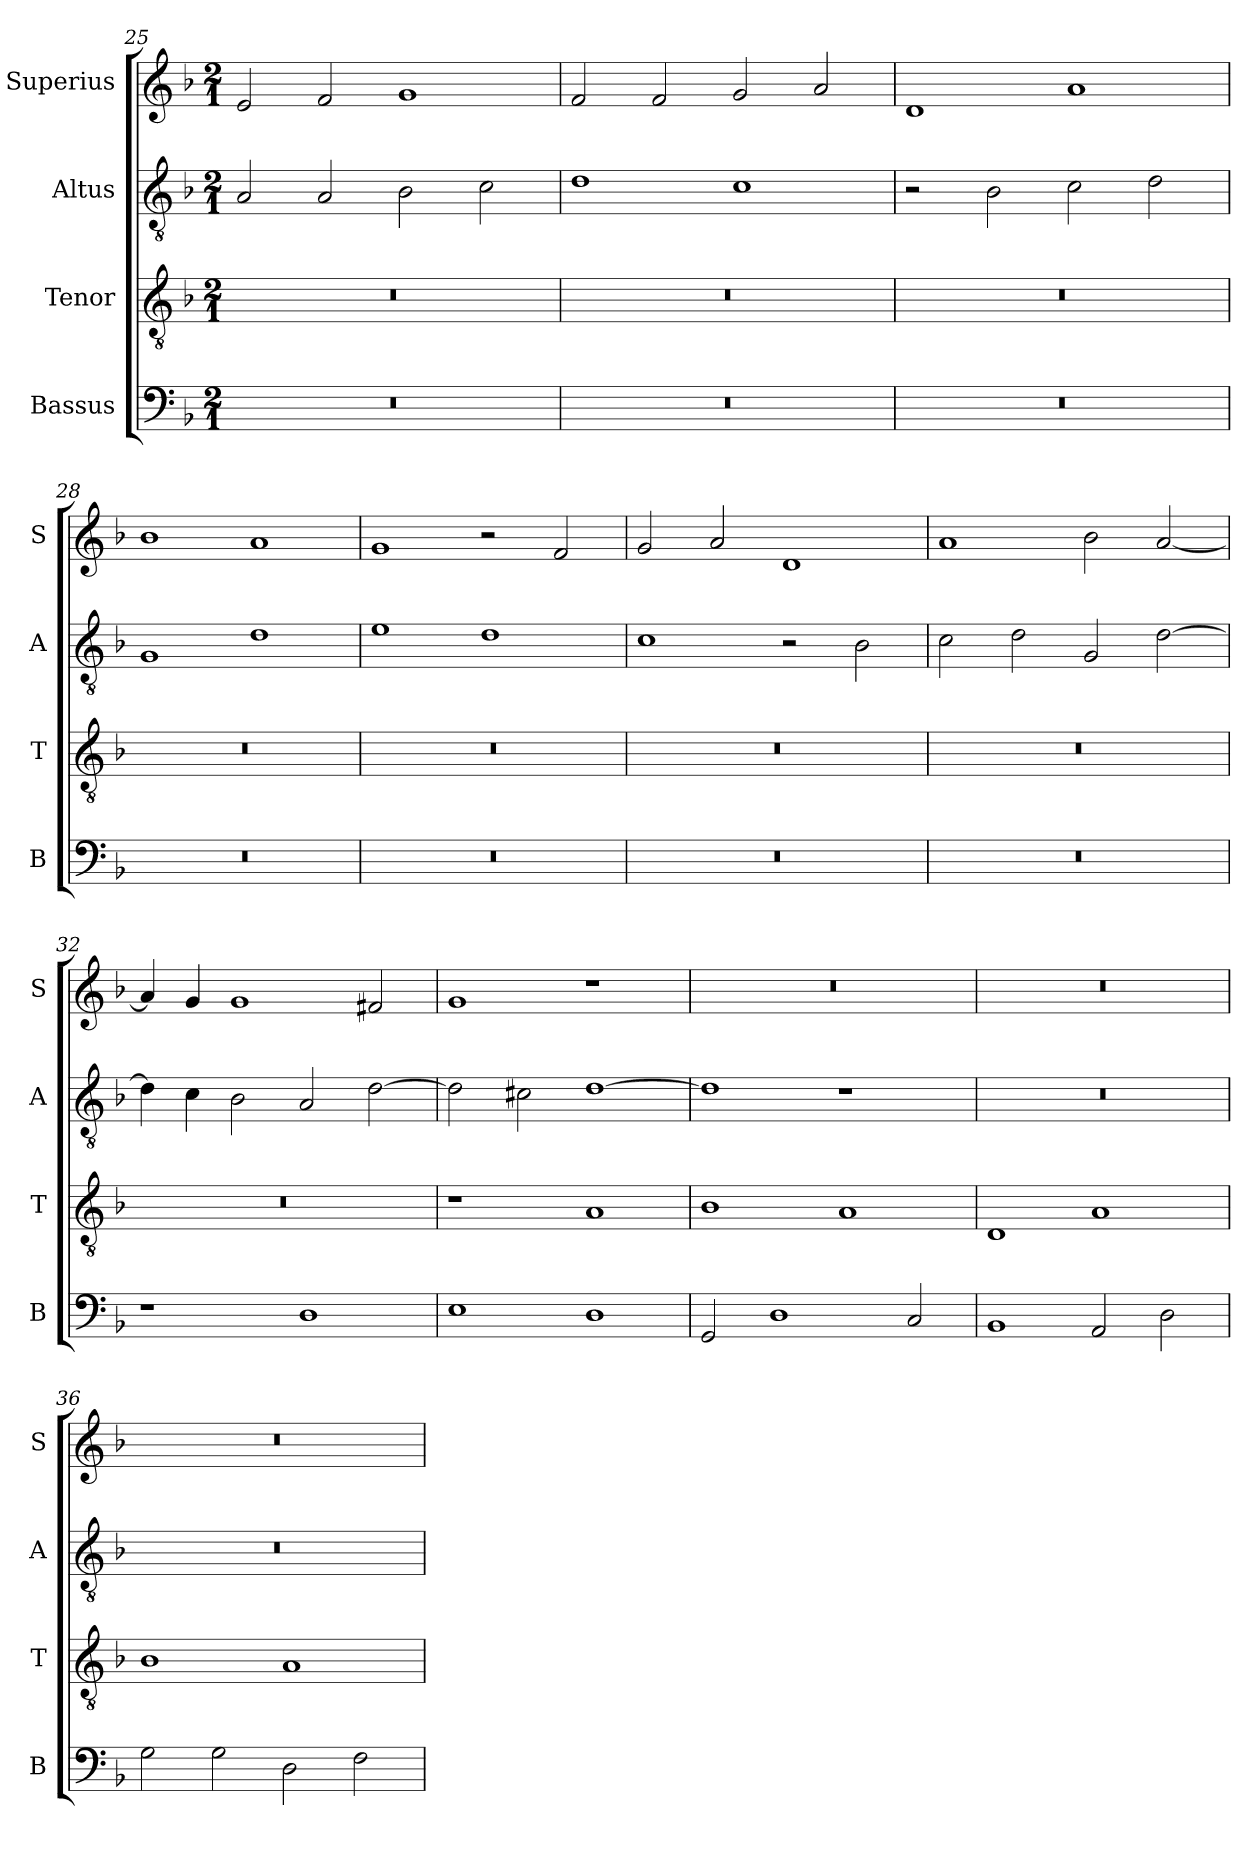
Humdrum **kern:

**kern	**kern	**kern	**kern
*part4	*part3	*part2	*part1
*staff4	*staff3	*staff2	*staff1
*I"Bassus	*I"Tenor	*I"Altus	*I"Superius
*I'B	*I'T	*I'A	*I'S
*clefF4	*clefGv2	*clefGv2	*clefG2
*k[b-]	*k[b-]	*k[b-]	*k[b-]
*F:	*F:	*F:	*F:
*M2/1	*M2/1	*M2/1	*M2/1
=25	=25	=25	=25
0r	0r	2A	2e
.	.	2A	2f
.	.	2B-	1g
.	.	2c	.
=26	=26	=26	=26
0r	0r	1d	2f
.	.	.	2f
.	.	1c	2g
.	.	.	2a
=27	=27	=27	=27
0r	0r	2r	1d
.	.	2B-	.
.	.	2c	1a
.	.	2d	.
=28	=28	=28	=28
0r	0r	1G	1b-
.	.	1d	1a
=29	=29	=29	=29
0r	0r	1e	1g
.	.	1d	2r
.	.	.	2f
=30	=30	=30	=30
0r	0r	1c	2g
.	.	.	2a
.	.	2r	1d
.	.	2B-	.
=31	=31	=31	=31
0r	0r	2c	1a
.	.	2d	.
.	.	2G	2b-
.	.	[2d	[2a
=32	=32	=32	=32
1r	0r	4d]	4a]
.	.	4c	4g
.	.	2B-	1g
1D	.	2A	.
.	.	[2d	2f#X
=33	=33	=33	=33
1E	1r	2d]	1g
.	.	2c#X	.
1D	1A	[1d	1r
=34	=34	=34	=34
2GG	1B-	1d]	0r
1D	.	.	.
.	1A	1r	.
2C	.	.	.
=35	=35	=35	=35
1BB-	1D	0r	0r
2AA	1A	.	.
2D	.	.	.
=36	=36	=36	=36
2G	1B-	0r	0r
2G	.	.	.
2D	1A	.	.
2F	.	.	.
=	=	=	=
*-	*-	*-	*-
